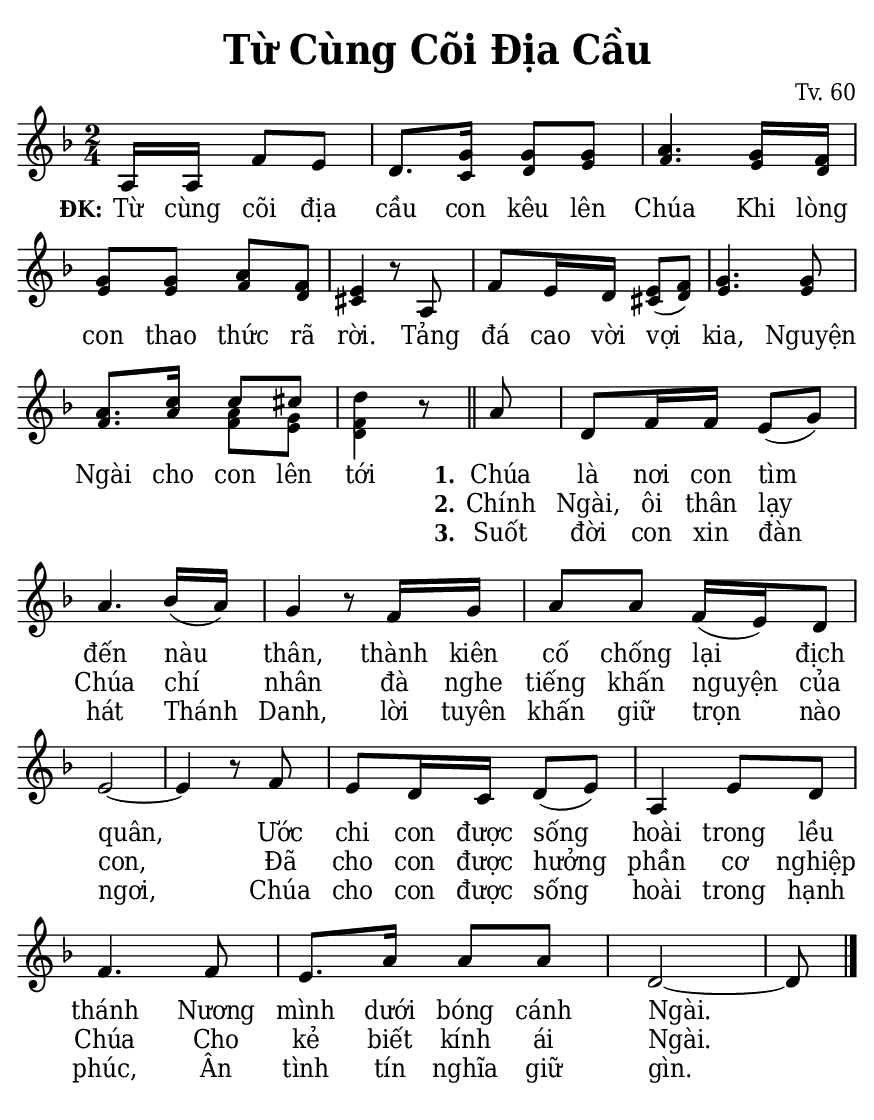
% Cài đặt chung\
\version "2.22.1"
\include "english.ly"

\header {
  title = \markup { \fontsize #1 "Từ Cùng Cõi Địa Cầu" }
  composer = "Tv. 60"
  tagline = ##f
}

% Nhạc phiên khúc
nhacPhienKhucSop = \relative c' {
  \partial 4. a16 a f'8 e |
  d8. g16 g8 g |
  a4. g16 f |
  g8 g a f |
  e4 r8 a, |
  f' e16 d e8 (f) |
  g4. g8 |
  a8. c16 c8 cs |
  \once \stemDown d4 r8 \bar "||"
  
  a |
  d, f16 f e8 (g) |
  a4. bf16 (a) |
  g4 r8 f16 g |
  a8 a f16 (e) d8 |
  e2 ~ |
  e4 r8 f |
  e d16 c d8 (e) |
  a,4 e'8 d |
  f4. f8 |
  e8. a16 a8 a |
  d,2 ~ |
  d8 \bar "|."
}

nhacPhienKhucAlto = \relative c' {
  a16 a f'8 e |
  d8. c16 d8 e |
  f4. e16 d |
  e8 e f d |
  cs4 r8 a |
  f' e16 d cs8 (d) |
  e4. e8 |
  f8. a16 <a f>8 <g e> |
  <f d>4 r8
}

% Lời phiên khúc
loiPhienKhucSop = \lyrics {
  \set stanza = "ĐK:"
  Từ cùng cõi địa cầu con kêu lên Chúa
  Khi lòng con thao thức rã rời.
  Tảng đá cao vời vợi kia,
  Nguyện Ngài cho con lên tới
  <<
    {
      \set stanza = "1."
      Chúa là nơi con tìm đến nàu thân,
      thành kiên cố chống lại địch quân,
      Ước chi con được sống hoài trong lều thánh
      Nương mình dưới bóng cánh Ngài.
    }
    \new Lyrics {
	    \set associatedVoice = "beSop"
	    \set stanza = "2."
	    Chính Ngài, ôi thân lạy Chúa chí nhân
	    đà nghe tiếng khấn nguyện của con,
	    Đã cho con được hưởng phần cơ nghiệp Chúa
	    Cho kẻ biết kính ái Ngài.
    }
    \new Lyrics {
	    \set associatedVoice = "beSop"
	    \set stanza = "3."
	    Suốt đời con xin đàn hát Thánh Danh,
	    lời tuyên khấn giữ trọn nào ngơi,
	    Chúa cho con được sống hoài trong hạnh phúc,
	    Ân tình tín nghĩa giữ gìn.
    }
  >>
}

% Dàn trang
\paper {
  #(set-paper-size "a5")
  top-margin = 3\mm
  bottom-margin = 3\mm
  left-margin = 3\mm
  right-margin = 3\mm
  indent = #0
  #(define fonts
	 (make-pango-font-tree "Deja Vu Serif Condensed"
	 		       "Deja Vu Serif Condensed"
			       "Deja Vu Serif Condensed"
			       (/ 20 20)))
  print-page-number = ##f
  system-system-spacing = #'((basic-distance . 0.1) (padding . 2))
}

TongNhip = {
  \key f \major \time 2/4
  \set Timing.beamExceptions = #'()
  \set Timing.baseMoment = #(ly:make-moment 1/4)
}

% Đổi kích thước nốt cho bè phụ
notBePhu =
#(define-music-function (font-size music) (number? ly:music?)
   (for-some-music
     (lambda (m)
       (if (music-is-of-type? m 'rhythmic-event)
           (begin
             (set! (ly:music-property m 'tweaks)
                   (cons `(font-size . ,font-size)
                         (ly:music-property m 'tweaks)))
             #t)
           #f))
     music)
   music)

\score {
  \new ChoirStaff <<
    \new Staff \with {
        \consists "Merge_rests_engraver"
        printPartCombineTexts = ##f
      }
      <<
      \new Voice \TongNhip \partCombine 
        \nhacPhienKhucSop
        \notBePhu -1 { \nhacPhienKhucAlto }
      \new NullVoice = beSop \nhacPhienKhucSop
      \new Lyrics \lyricsto beSop \loiPhienKhucSop
      >>
  >>
  \layout {
    \override Lyrics.LyricSpace.minimum-distance = #2
    \override Score.BarNumber.break-visibility = ##(#f #f #f)
    \override Score.SpacingSpanner.uniform-stretching = ##t
  } 
}
